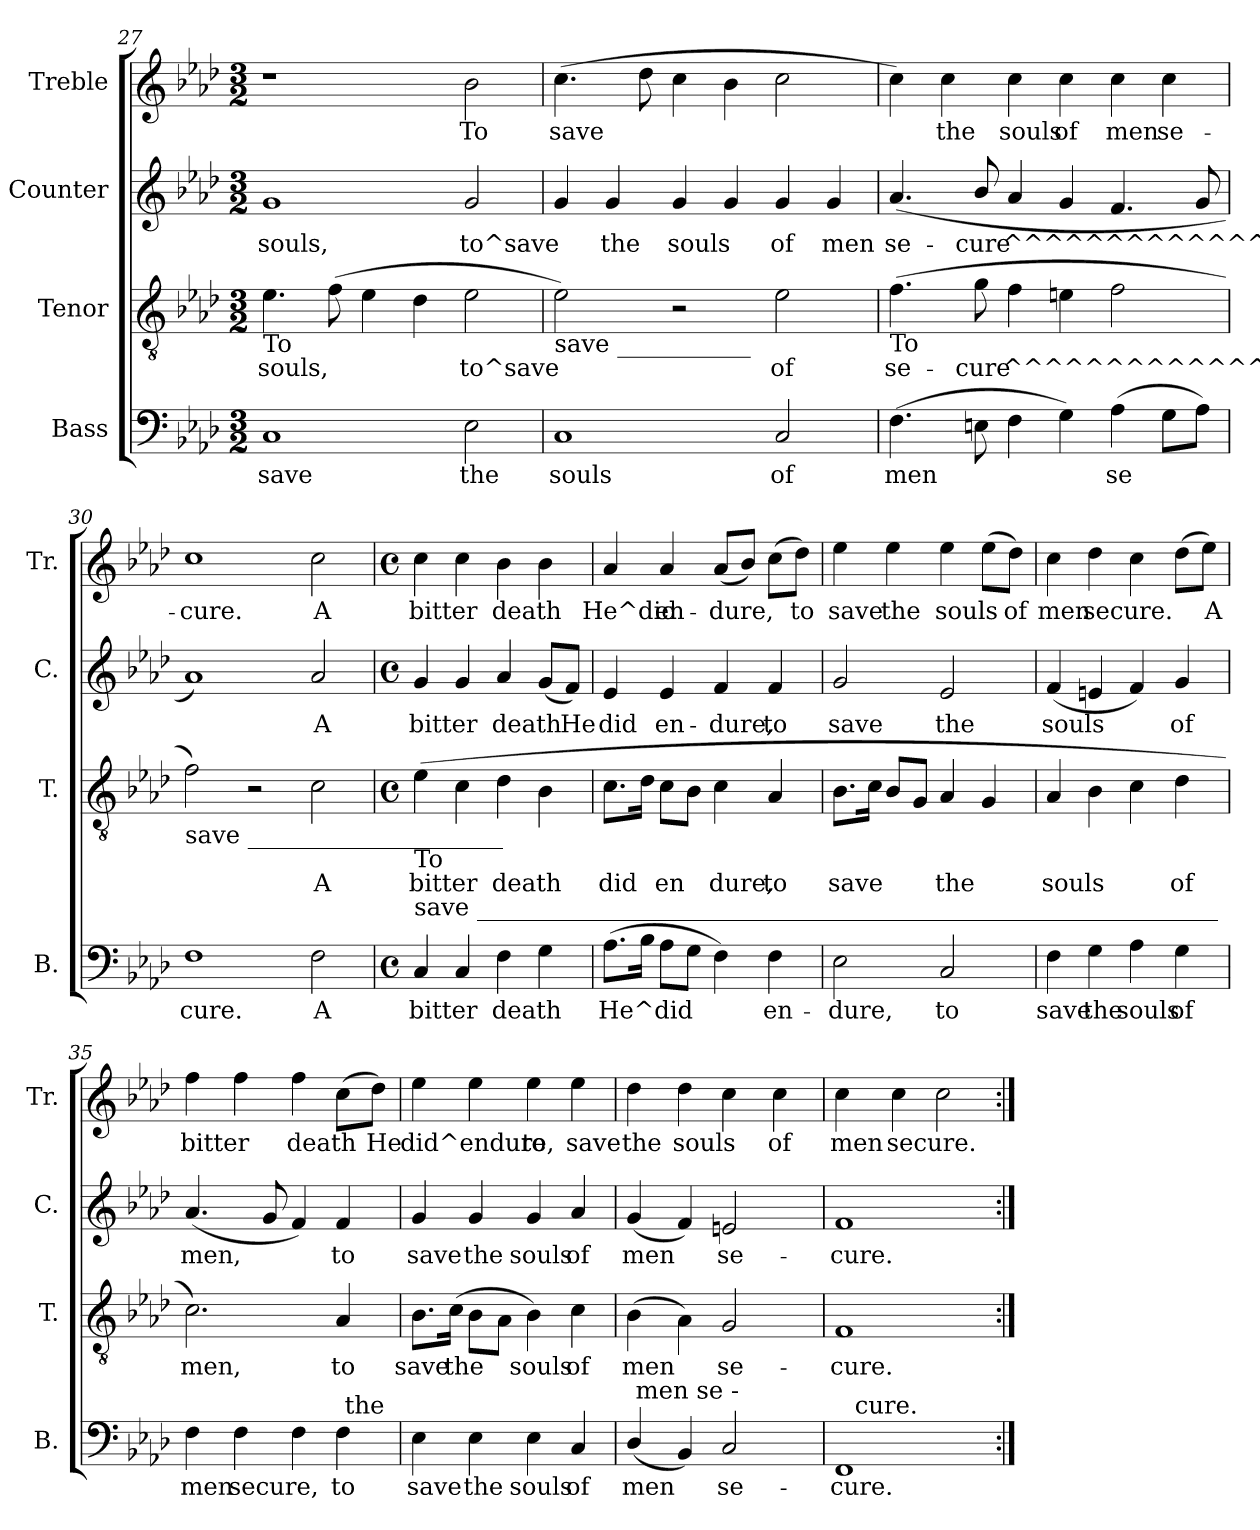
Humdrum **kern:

**kern	**text	**kern	**text	**kern	**text	**kern	**text
*part4	*part4	*part3	*part3	*part2	*part2	*part1	*part1
*staff4	*staff4	*staff3	*staff3	*staff2	*staff2	*staff1	*staff1
*I"Bass	*	*I"Tenor	*	*I"Counter	*	*I"Treble	*
*I'B.	*	*I'T.	*	*I'C.	*	*I'Tr.	*
*clefF4	*	*clefGv2	*	*clefG2	*	*clefG2	*
*k[b-e-a-d-]	*	*k[b-e-a-d-]	*	*k[b-e-a-d-]	*	*k[b-e-a-d-]	*
*A-:	*	*A-:	*	*A-:	*	*A-:	*
*M3/2	*	*M3/2	*	*M3/2	*	*M3/2	*
=27	=27	=27	=27	=27	=27	=27	=27
!	!	!LO:TX:b:t=To	!	!	!	!	!
!	!LO:LY:b:cj	!	!LO:LY:a:cj	!	!LO:LY:b:cj	!	!
1C	save	4.e-\	souls,	1g	souls,	1r	.
!	!	!	!LO:LY:a:cj	!	!	!	!
.	.	(>8f\	.	.	.	.	.
!	!	!	!LO:LY:a:cj	!	!	!	!
.	.	4e-\	.	.	.	.	.
!	!	!	!LO:LY:a:cj	!	!	!	!
.	.	4d-\	.	.	.	.	.
!	!LO:LY:b:cj	!	!LO:LY:a:cj	!	!LO:LY:b:cj	!	!LO:LY:b:cj
2E-\	the	2e-\	to^save	2g/	to^save	2b-\	To
=28	=28	=28	=28	=28	=28	=28	=28
!	!	!LO:TX:b:t=save ___________	!	!	!	!	!
!	!LO:LY:b:cj	!	!LO:LY:a:cj	!	!LO:LY:b:cj	!	!LO:LY:b:cj
1C	souls	2e-\)	.	4g/	.	(>4.cc\	save
!	!	!	!	!	!LO:LY:b:cj	!	!
.	.	.	.	4g/	the	.	.
!	!	!	!	!	!	!	!LO:LY:b:cj
.	.	.	.	.	.	8dd-\	.
!	!	!	!	!	!LO:LY:b:cj	!	!LO:LY:b:cj
.	.	2r	.	4g/	souls	4cc\	.
!	!	!	!	!	!LO:LY:b:cj	!	!LO:LY:b:cj
.	.	.	.	4g/	.	4b-\	.
!	!LO:LY:b:cj	!	!LO:LY:a:cj	!	!LO:LY:b:cj	!	!LO:LY:b:cj
2C/	of	2e-\	of	4g/	of	2cc\	.
!	!	!	!	!	!LO:LY:b:cj	!	!
.	.	.	.	4g/	men	.	.
=29	=29	=29	=29	=29	=29	=29	=29
!	!	!LO:TX:b:t=To	!	!	!	!	!
!	!LO:LY:b:cj	!	!LO:LY:a:cj	!	!LO:LY:b:cj	!	!LO:LY:b:cj
(>4.F\	men	(>4.f\	se-	(<4.a-/	se-	4cc\)	.
!	!	!	!	!	!	!	!LO:LY:b:cj
.	.	.	.	.	.	4cc\	the
!	!LO:LY:b:cj	!	!LO:LY:a:cj	!	!LO:LY:b:cj	!	!
8En\	.	8g\	-cure	8b-/	-cure	.	.
!	!LO:LY:b:cj	!	!LO:LY:a:cj	!	!LO:LY:b:cj	!	!LO:LY:b:cj
4F\	.	4f\	^^^^^^^^^^^^^^^^^.	4a-/	^^^^^^^^^^^^^^^^^.	4cc\	souls
!	!LO:LY:b:cj	!	!LO:LY:a:cj	!	!LO:LY:b:cj	!	!LO:LY:b:cj
4G\)	.	4en\	.	4g/	.	4cc\	of
!	!LO:LY:b:cj	!	!LO:LY:a:cj	!	!LO:LY:b:cj	!	!LO:LY:b:cj
(>4A-\	se-	2f\	.	4.f/	.	4cc\	men
!	!LO:LY:b:cj	!	!	!	!	!	!LO:LY:b:cj
8G\L	--	.	.	.	.	4cc\	se-
!	!LO:LY:b:cj	!	!	!	!LO:LY:b:cj	!	!
8A-\J)	--	.	.	8g/	.	.	.
=30	=30	=30	=30	=30	=30	=30	=30
!	!	!LO:TX:b:t=save _____________________	!	!	!	!	!
!	!LO:LY:b:cj	!	!LO:LY:a:cj	!	!LO:LY:b:cj	!	!LO:LY:b:cj
1F	-cure.	2f\)	.	1a-)	.	1cc	-cure.
.	.	2r	.	.	.	.	.
!	!LO:LY:b:cj	!	!LO:LY:a:cj	!	!LO:LY:b:cj	!	!LO:LY:b:cj
2F\	A	2c\	A	2a-/	A	2cc\	A
!!LO:PB:g=z
=31	=31	=31	=31	=31	=31	=31	=31
*M4/4	*	*M4/4	*	*M4/4	*	*M4/4	*
*met(c)	*	*met(c)	*	*met(c)	*	*met(c)	*
!	!	!LO:TX:b:t=To	!	!	!	!	!
!LO:TX:a:t=save _____________________________________________________________	!	!	!	!	!	!	!
!	!LO:LY:b:cj	!	!LO:LY:a:cj	!	!LO:LY:b:cj	!	!LO:LY:b:cj
4C/	bitter	(>4e-\	bitter	4g/	bitter	4cc\	bitter
!	!LO:LY:b:cj	!	!LO:LY:a:cj	!	!LO:LY:b:cj	!	!LO:LY:b:cj
4C/	.	4c\	.	4g/	.	4cc\	.
!	!LO:LY:b:cj	!	!LO:LY:a:cj	!	!LO:LY:b:cj	!	!LO:LY:b:cj
4F\	death	4d-\	death	4a-/	death	4b-\	death
!	!LO:LY:b:cj	!	!LO:LY:a:cj	!	!LO:LY:b:cj	!	!LO:LY:b:cj
4G\	.	4B-\	.	(<8g/L	.	4b-\	.
!	!	!	!	!	!LO:LY:b:cj	!	!
.	.	.	.	8f/J)	He	.	.
=32	=32	=32	=32	=32	=32	=32	=32
!	!LO:LY:b:cj	!	!LO:LY:a:cj	!	!LO:LY:b:cj	!	!LO:LY:b:cj
(>8.A-\L	He^did	8.c\L	did	4e-/	did	4a-/	He^did
!	!LO:LY:b:cj	!	!LO:LY:a:cj	!	!	!	!
16B-\J	.	16d-\J	.	.	.	.	.
!	!LO:LY:b:cj	!	!LO:LY:a:cj	!	!LO:LY:b:cj	!	!LO:LY:b:cj
8A-\L	.	8c\L	en-	4e-/	en-	4a-/	en-
!	!LO:LY:b:cj	!	!LO:LY:a:cj	!	!	!	!
8G\J	.	8B-\J	--	.	.	.	.
!	!LO:LY:b:cj	!	!LO:LY:a:cj	!	!LO:LY:b:cj	!	!LO:LY:b:cj
4F\)	.	4c\	-dure,	4f/	-dure,	(<8a-/L	-dure,
!	!	!	!	!	!	!	!LO:LY:b:cj
.	.	.	.	.	.	8b-/J)	.
!	!LO:LY:b:cj	!	!LO:LY:a:cj	!	!LO:LY:b:cj	!	!LO:LY:b:cj
4F\	en-	4A-/	to	4f/	to	(>8cc\L	.
!	!	!	!	!	!	!	!LO:LY:b:cj
.	.	.	.	.	.	8dd-\J)	to
=33	=33	=33	=33	=33	=33	=33	=33
!	!LO:LY:b:cj	!	!LO:LY:a:cj	!	!LO:LY:b:cj	!	!LO:LY:b:cj
2E-\	-dure,	8.B-\L	save	2g/	save	4ee-\	save
!	!	!	!LO:LY:a:cj	!	!	!	!
.	.	16c\J	.	.	.	.	.
!	!	!	!LO:LY:a:cj	!	!	!	!LO:LY:b:cj
.	.	8B-/L	.	.	.	4ee-\	the
!	!	!	!LO:LY:a:cj	!	!	!	!
.	.	8G/J	.	.	.	.	.
!	!LO:LY:b:cj	!	!LO:LY:a:cj	!	!LO:LY:b:cj	!	!LO:LY:b:cj
2C/	to	4A-/	the	2e-/	the	4ee-\	souls
!	!	!	!LO:LY:a:cj	!	!	!	!LO:LY:b:cj
.	.	4G/	.	.	.	(>8ee-\L	.
!	!	!	!	!	!	!	!LO:LY:b:cj
.	.	.	.	.	.	8dd-\J)	of
=34	=34	=34	=34	=34	=34	=34	=34
!	!LO:LY:b:cj	!	!LO:LY:a:cj	!	!LO:LY:b:cj	!	!LO:LY:b:cj
4F\	save	4A-/	souls	(<4f/	souls	4cc\	men
!	!LO:LY:b:cj	!	!LO:LY:a:cj	!	!LO:LY:b:cj	!	!LO:LY:b:cj
4G\	the	4B-\	.	4en/	.	4dd-\	secure.
!	!LO:LY:b:cj	!	!LO:LY:a:cj	!	!LO:LY:b:cj	!	!LO:LY:b:cj
4A-\	souls	4c\	.	4f/)	.	4cc\	.
!	!LO:LY:b:cj	!	!LO:LY:a:cj	!	!LO:LY:b:cj	!	!LO:LY:b:cj
4G\	of	4d-\	of	4g/	of	(>8dd-\L	.
!	!	!	!	!	!	!	!LO:LY:b:cj
.	.	.	.	.	.	8ee-\J)	A
=35	=35	=35	=35	=35	=35	=35	=35
!	!LO:LY:b:cj	!	!LO:LY:a:cj	!	!LO:LY:b:cj	!	!LO:LY:b:cj
*^	*	*	*	*	*	*	*
4F\	2ryy	men	2.c\)	men,	(<4.a-/	men,	4ff\	bitter
!	!	!LO:LY:b:cj	!	!	!	!	!	!LO:LY:b:cj
4F\	.	secure,	.	.	.	.	4ff\	.
!	!	!	!	!	!	!LO:LY:b:cj	!	!
.	.	.	.	.	8g/	.	.	.
!	!	!LO:LY:b:cj	!	!	!	!LO:LY:b:cj	!	!LO:LY:b:cj
4F\	4ryy	.	.	.	4f/)	.	4ff\	death
!	!	!LO:LY:b:cj	!	!LO:LY:a:cj	!	!LO:LY:b:cj	!	!LO:LY:b:cj
4F\	64ryy	to	4A-/	to	4f/	to	(>8cc\L	.
!	!LO:TX:a:t=the	!	!	!	!	!	!	!
.	8...ryy	.	.	.	.	.	.	.
!	!	!	!	!	!	!	!	!LO:LY:b:cj
.	.	.	.	.	.	.	8dd-\J)	He
=36	=36	=36	=36	=36	=36	=36	=36	=36
!LO:TX:a:t=souls _____ of	!	!	!	!	!	!	!	!
!	!	!LO:LY:b:cj	!	!LO:LY:a:cj	!	!LO:LY:b:cj	!	!LO:LY:b:cj
*v	*v	*	*	*	*	*	*	*
4E-\	save	8.B-\L	save	4g/	save	4ee-\	did^endure,
!	!	!	!LO:LY:a:cj	!	!	!	!
.	.	(>16c\J	the	.	.	.	.
!	!LO:LY:b:cj	!	!LO:LY:a:cj	!	!LO:LY:b:cj	!	!LO:LY:b:cj
4E-\	the	8B-\L	.	4g/	the	4ee-\	.
!	!	!	!LO:LY:a:cj	!	!	!	!
.	.	8A-\J	.	.	.	.	.
!	!LO:LY:b:cj	!	!LO:LY:a:cj	!	!LO:LY:b:cj	!	!LO:LY:b:cj
4E-\	souls	4B-\)	souls	4g/	souls	4ee-\	to
!	!LO:LY:b:cj	!	!LO:LY:a:cj	!	!LO:LY:b:cj	!	!LO:LY:b:cj
4C/	of	4c\	of	4a-/	of	4ee-\	save
=37	=37	=37	=37	=37	=37	=37	=37
!	!LO:LY:b:cj	!	!LO:LY:a:cj	!	!LO:LY:b:cj	!	!LO:LY:b:cj
*^	*	*	*	*	*	*	*
(<4D-/	64ryy	men	(>4B-\	men	(<4g/	men	4dd-\	the
!	!LO:TX:a:t=men se -	!	!	!	!	!	!	!
.	2ryy	.	.	.	.	.	.	.
!	!	!LO:LY:b:cj	!	!LO:LY:a:cj	!	!LO:LY:b:cj	!	!LO:LY:b:cj
4BB-/)	.	.	4A-\)	.	4f/)	.	4dd-\	souls
!	!	!LO:LY:b:cj	!	!LO:LY:a:cj	!	!LO:LY:b:cj	!	!LO:LY:b:cj
2C/	.	se-	2G/	se-	2en/	se-	4cc\	.
.	4ryy	.	.	.	.	.	.	.
!	!	!	!	!	!	!	!	!LO:LY:b:cj
.	.	.	.	.	.	.	4cc\	of
.	8...ryy	.	.	.	.	.	.	.
=38	=38	=38	=38	=38	=38	=38	=38	=38
!	!	!LO:LY:b:cj	!	!LO:LY:a:cj	!	!LO:LY:b:cj	!	!LO:LY:b:cj
1FF	16ryy	-cure.	1F	-cure.	1f	-cure.	4cc\	men
!	!LO:TX:a:t=cure.	!	!	!	!	!	!	!
.	2...ryy	.	.	.	.	.	.	.
!	!	!	!	!	!	!	!	!LO:LY:b:cj
.	.	.	.	.	.	.	4cc\	secure.
!	!	!	!	!	!	!	!	!LO:LY:b:cj
.	.	.	.	.	.	.	2cc\	.
*v	*v	*	*	*	*	*	*	*
=:|!	=:|!	=:|!	=:|!	=:|!	=:|!	=:|!	=:|!
*-	*-	*-	*-	*-	*-	*-	*-
